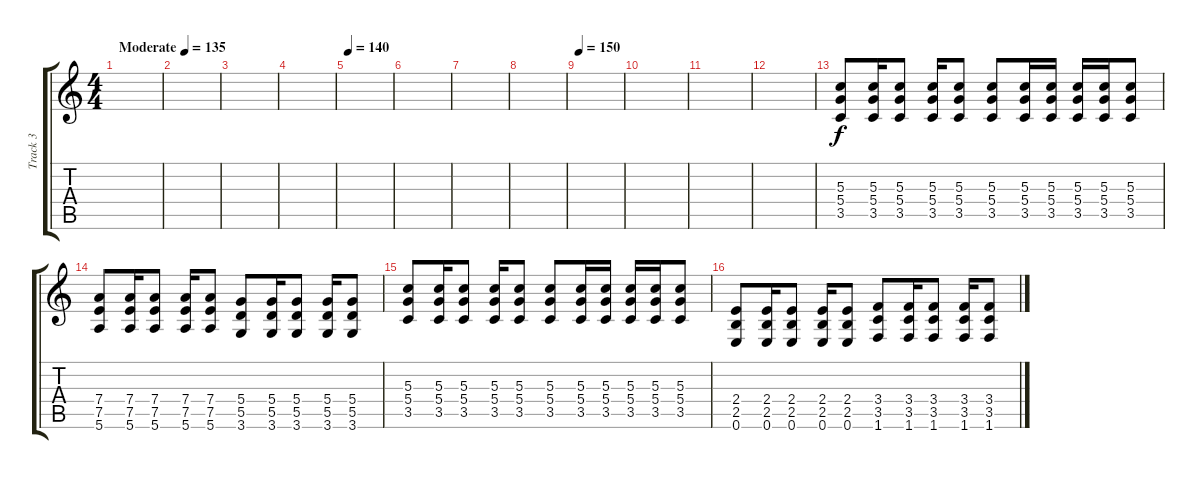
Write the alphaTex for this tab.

\track ("Track 3" "Track 3") {instrument distortionguitar}
\staff {score tabs}
\tuning (E4 B3 G3 D3 A2 E2) {hide}
\ts (4 4)
\tempo (135 "Moderate")
\clef g2
\ks c
|
|
|
|
\tempo 140
|
|
|
|
\tempo 150
|
|
|
|
(5.3 5.4 3.5).8 (5.3 5.4 3.5).16 (5.3 5.4 3.5).8 (5.3 5.4 3.5).16 (5.3 5.4 3.5).8 (5.3 5.4 3.5).8 (5.3 5.4 3.5).16 (5.3 5.4 3.5).16 (5.3 5.4 3.5).16 (5.3 5.4 3.5).16 (5.3 5.4 3.5).8 |
(7.4 7.5 5.6).8 (7.4 7.5 5.6).16 (7.4 7.5 5.6).8 (7.4 7.5 5.6).16 (7.4 7.5 5.6).8 (5.4 5.5 3.6).8 (5.4 5.5 3.6).16 (5.4 5.5 3.6).8 (5.4 5.5 3.6).16 (5.4 5.5 3.6).8 |
(5.3 5.4 3.5).8 (5.3 5.4 3.5).16 (5.3 5.4 3.5).8 (5.3 5.4 3.5).16 (5.3 5.4 3.5).8 (5.3 5.4 3.5).8 (5.3 5.4 3.5).16 (5.3 5.4 3.5).16 (5.3 5.4 3.5).16 (5.3 5.4 3.5).16 (5.3 5.4 3.5).8 |
(2.4 2.5 0.6).8 (2.4 2.5 0.6).16 (2.4 2.5 0.6).8 (2.4 2.5 0.6).16 (2.4 2.5 0.6).8 (3.4 3.5 1.6).8 (3.4 3.5 1.6).16 (3.4 3.5 1.6).8 (3.4 3.5 1.6).16 (3.4 3.5 1.6).8
